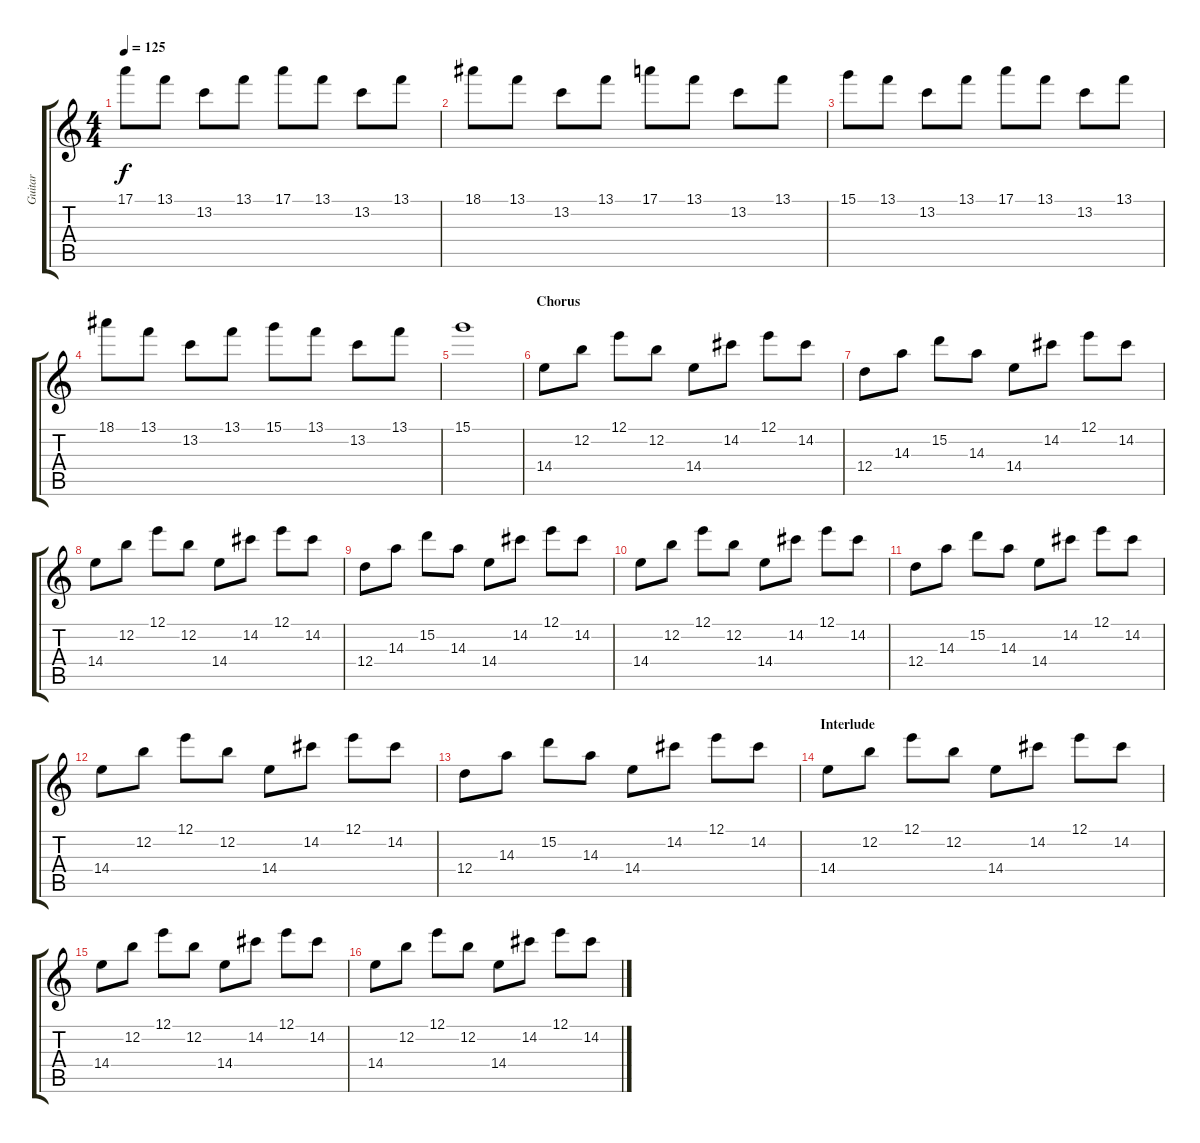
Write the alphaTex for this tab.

\track ("Guitar" "Guitar") {instrument electricguitarjazz}
\staff {score tabs}
\tuning (E4 B3 G3 D3 A2 E2) {hide}
\ts (4 4)
\tempo 125
\clef g2
\ks c
17.1.8{dy f} 13.1.8 13.2.8 13.1.8 17.1.8 13.1.8 13.2.8 13.1.8 |
18.1.8 13.1.8 13.2.8 13.1.8 17.1.8 13.1.8 13.2.8 13.1.8 |
15.1.8 13.1.8 13.2.8 13.1.8 17.1.8 13.1.8 13.2.8 13.1.8 |
18.1.8 13.1.8 13.2.8 13.1.8 15.1.8 13.1.8 13.2.8 13.1.8 |
15.1.1 |
\section ("" "Chorus")
14.4.8 12.2.8 12.1.8 12.2.8 14.4.8 14.2.8 12.1.8 14.2.8 |
12.4.8 14.3.8 15.2.8 14.3.8 14.4.8 14.2.8 12.1.8 14.2.8 |
14.4.8 12.2.8 12.1.8 12.2.8 14.4.8 14.2.8 12.1.8 14.2.8 |
12.4.8 14.3.8 15.2.8 14.3.8 14.4.8 14.2.8 12.1.8 14.2.8 |
14.4.8 12.2.8 12.1.8 12.2.8 14.4.8 14.2.8 12.1.8 14.2.8 |
12.4.8 14.3.8 15.2.8 14.3.8 14.4.8 14.2.8 12.1.8 14.2.8 |
14.4.8 12.2.8 12.1.8 12.2.8 14.4.8 14.2.8 12.1.8 14.2.8 |
12.4.8 14.3.8 15.2.8 14.3.8 14.4.8 14.2.8 12.1.8 14.2.8 |
\section ("" "Interlude")
14.4.8 12.2.8 12.1.8 12.2.8 14.4.8 14.2.8 12.1.8 14.2.8 |
14.4.8 12.2.8 12.1.8 12.2.8 14.4.8 14.2.8 12.1.8 14.2.8 |
14.4.8 12.2.8 12.1.8 12.2.8 14.4.8 14.2.8 12.1.8 14.2.8
